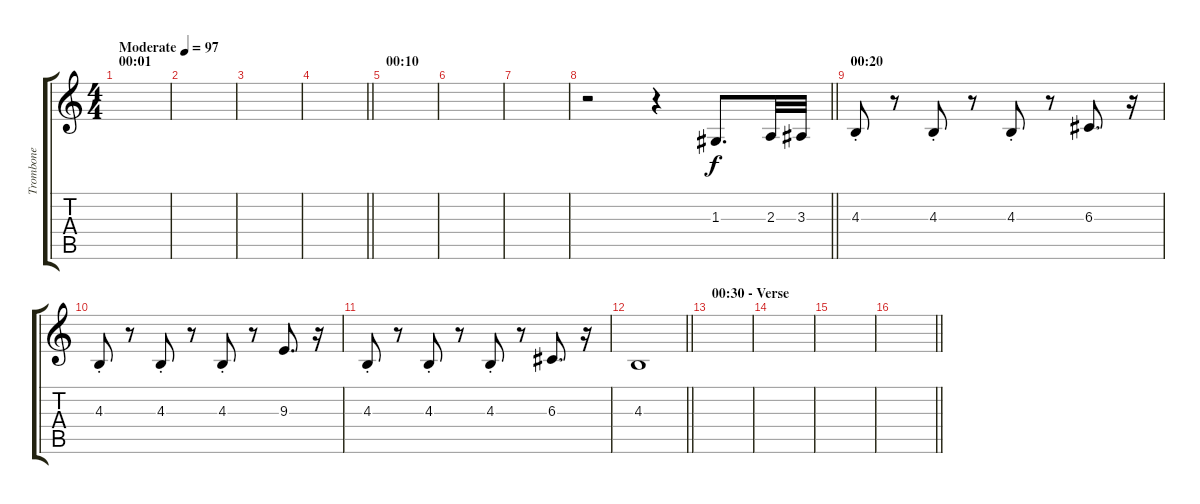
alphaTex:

\track ("Trombone" "Trombone") {instrument trombone}
\staff {score tabs}
\tuning (E4 B3 G3 D3 A2 E2) {hide}
\ts (4 4)
\section ("" "00:01")
\tempo (97 "Moderate")
\clef g2
\ks c
|
|
|
\barLineRight lightlight
|
\section ("" "00:10")
|
|
|
\barLineRight lightlight
r.2 r.4 1.3.8{d} 2.3.32 3.3.32 |
\section ("" "00:20")
4.3{st}.8 r.8 4.3{st}.8 r.8 4.3{st}.8 r.8 6.3.8{d} r.16 |
4.3{st}.8 r.8 4.3{st}.8 r.8 4.3{st}.8 r.8 9.3.8{d} r.16 |
4.3{st}.8 r.8 4.3{st}.8 r.8 4.3{st}.8 r.8 6.3.8{d} r.16 |
\barLineRight lightlight
4.3.1 |
\section ("" "00:30 - Verse")
|
|
|
\barLineRight lightlight
